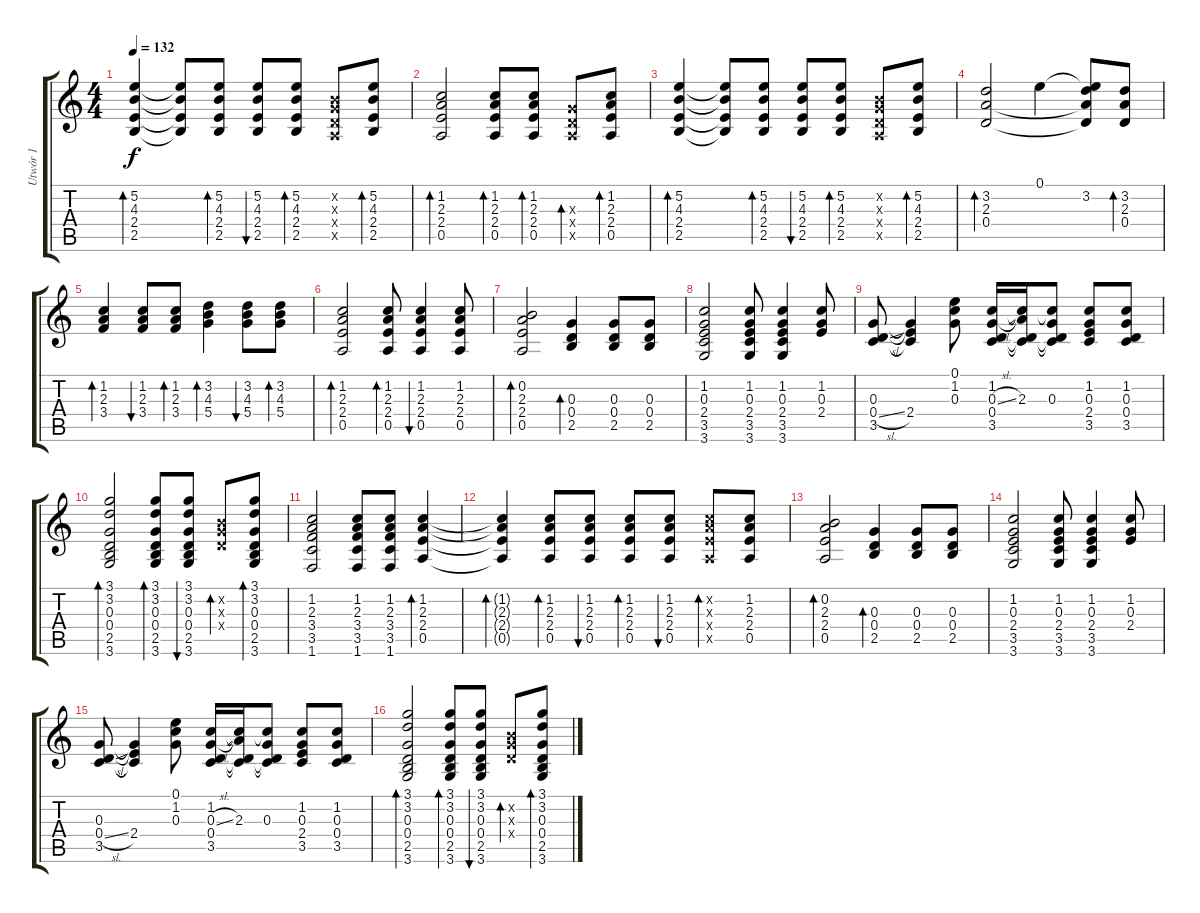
\track ("Utwór 1" "Utwór 1") {instrument acousticguitarnylon}
\staff {score tabs}
\tuning (E4 B3 G3 D3 A2 E2) {hide}
\ts (4 4)
\tempo 132
\clef g2
\ks c
(5.2 4.3 2.4 2.5).4{bd 60 dy f} (5.2{t} 4.3{t} 2.4{t} 2.5{t}).8 (5.2 4.3 2.4 2.5).8{bd 60} (5.2 4.3 2.4 2.5).8{bu 60} (5.2 4.3 2.4 2.5).8{bd 60} (0.2{x} 0.3{x} 0.4{x} 0.5{x}).8 (5.2 4.3 2.4 2.5).8{bd 60} |
(1.2 2.3 2.4 0.5).2{bd 60} (1.2 2.3 2.4 0.5).8{bd 60} (1.2 2.3 2.4 0.5).8{bd 60} (0.3{x} 0.4{x} 0.5{x}).8{bd 60} (1.2 2.3 2.4 0.5).8{bd 60} |
(5.2 4.3 2.4 2.5).4{bd 60} (5.2{t} 4.3{t} 2.4{t} 2.5{t}).8 (5.2 4.3 2.4 2.5).8{bd 60} (5.2 4.3 2.4 2.5).8{bu 60} (5.2 4.3 2.4 2.5).8{bd 60} (0.2{x} 0.3{x} 0.4{x} 0.5{x}).8 (5.2 4.3 2.4 2.5).8{bd 60} |
(3.2 2.3 0.4).2{bd 60} 0.1.4 (0.1{t} 3.2 2.3{t} 0.4{t}).8 (3.2 2.3 0.4).8{bd 60} |
(1.2 2.3 3.4).4{bd 60} (1.2 2.3 3.4).8{bu 60} (1.2 2.3 3.4).8{bd 60} (3.2 4.3 5.4).4{bd 60} (3.2 4.3 5.4).8{bu 60} (3.2 4.3 5.4).8{bd 60} |
(1.2 2.3 2.4 0.5).2{bd 60} (1.2 2.3 2.4 0.5).8{bd 60} (1.2 2.3 2.4 0.5).4{bu 60} (1.2 2.3 2.4 0.5).8 |
(0.2 2.3 2.4 0.5).2{bd 60} (0.3 0.4 2.5).4{bd 60} (0.3 0.4 2.5).8 (0.3 0.4 2.5).8 |
(1.2 0.3 2.4 3.5 3.6).2 (1.2 0.3 2.4 3.5 3.6).8 (1.2 0.3 2.4 3.5 3.6).4 (1.2 0.3 2.4).8 |
(0.3 0.4{sl} 3.5).8 (0.3{t} 2.4 3.5{t}).4 (0.1 1.2 0.3).8 (1.2 0.3{sl} 0.4 3.5).16 (1.2{t} 2.3 0.4{t} 3.5{t}).16 (1.2{t} 0.3 0.4{t} 3.5{t}).8 (1.2 0.3 2.4 3.5).8 (1.2 0.3 0.4 3.5).8 |
(3.1 3.2 0.3 0.4 2.5 3.6).2{bd 60} (3.1 3.2 0.3 0.4 2.5 3.6).8{bd 60} (3.1 3.2 0.3 0.4 2.5 3.6).8{bu 60} (0.2{x} 0.3{x} 0.4{x}).8{bd 60} (3.1 3.2 0.3 0.4 2.5 3.6).8{bd 60} |
(1.2 2.3 3.4 3.5 1.6).2 (1.2 2.3 3.4 3.5 1.6).8 (1.2 2.3 3.4 3.5 1.6).8 (1.2 2.3 2.4 0.5).4{bd 60} |
(1.2{t} 2.3{t} 2.4{t} 0.5{t}).4{bd 60} (1.2 2.3 2.4 0.5).8{bd 60} (1.2 2.3 2.4 0.5).8{bu 60} (1.2 2.3 2.4 0.5).8{bd 60} (1.2 2.3 2.4 0.5).8{bu 60} (1.2{x} 2.3{x} 2.4{x} 0.5{x}).8{bd 60} (1.2 2.3 2.4 0.5).8 |
(0.2 2.3 2.4 0.5).2{bd 60} (0.3 0.4 2.5).4{bd 60} (0.3 0.4 2.5).8 (0.3 0.4 2.5).8 |
(1.2 0.3 2.4 3.5 3.6).2 (1.2 0.3 2.4 3.5 3.6).8 (1.2 0.3 2.4 3.5 3.6).4 (1.2 0.3 2.4).8 |
(0.3 0.4{sl} 3.5).8 (0.3{t} 2.4 3.5{t}).4 (0.1 1.2 0.3).8 (1.2 0.3{sl} 0.4 3.5).16 (1.2{t} 2.3 0.4{t} 3.5{t}).16 (1.2{t} 0.3 0.4{t} 3.5{t}).8 (1.2 0.3 2.4 3.5).8 (1.2 0.3 0.4 3.5).8 |
(3.1 3.2 0.3 0.4 2.5 3.6).2{bd 60} (3.1 3.2 0.3 0.4 2.5 3.6).8{bd 60} (3.1 3.2 0.3 0.4 2.5 3.6).8{bu 60} (0.2{x} 0.3{x} 0.4{x}).8{bd 60} (3.1 3.2 0.3 0.4 2.5 3.6).8{bd 60}
